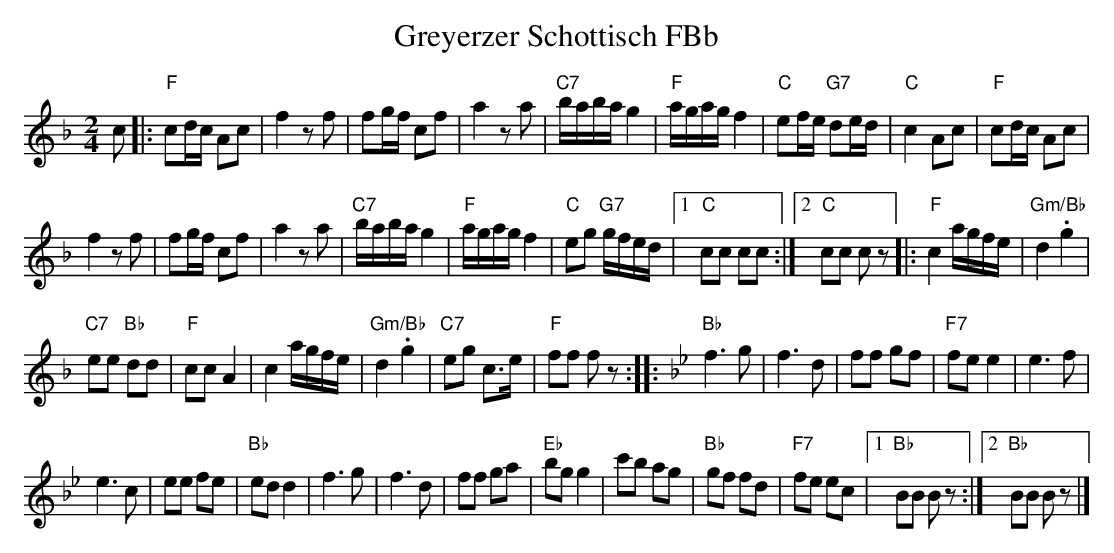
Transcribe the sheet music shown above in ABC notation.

X:1
T: Greyerzer Schottisch FBb
M:2/4
L:1/16
K:F
c2 |: "F"c2dc A2c2 | f4z2f2 | f2gf c2f2 | a4z2a2 | "C7"baba g4 | "F"agag f4 | "C"e2fe "G7"d2ed | "C"c4 A2c2 | "F"c2dc A2c2 |
f4z2f2 | f2gf c2f2 | a4z2a2 | "C7"baba g4 | "F"agag f4 | "C"e2g2 "G7"gfed |1 "C"c2c2 c2c2 :|2 "C"c2c2 c2z2 |: "F"c4 agfe | "Gm/Bb"d4 .g4 |
"C7"e2e2 "Bb"d2d2 | "F"c2c2 A4 | c4 agfe | "Gm/Bb"d4.g4 | "C7"e2g2 c3e | "F"f2f2 f2z2 :: [K:Bb] [L:1/8] "Bb"f3g | f3d | ff gf | "F7"fe e2 | e3f |
e3c | ee fe | "Bb"ed d2 | f3g | f3d | ff ga | "Eb"bg g2 | c'b ag | "Bb"gf fd | "F7"fe ec |1 "Bb"BB Bz :|2 "Bb"BB Bz |]
